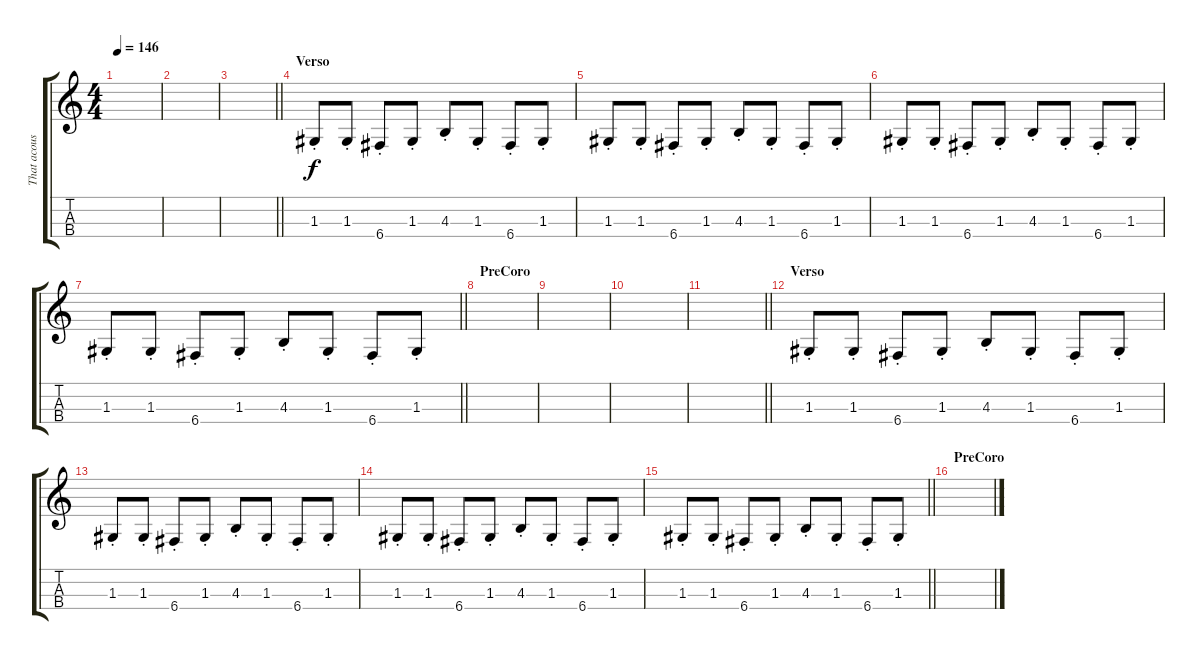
\track ("That acoustic bass thing" "That acous") {instrument acousticbass}
\staff {score tabs}
\tuning (A3 D3 G2 C2) {hide}
\ts (4 4)
\tempo 146
\clef g2
\ks c
|
|
\barLineRight lightlight
|
\section ("" "Verso")
1.3{st}.8 1.3{st}.8 6.4{st}.8 1.3{st}.8 4.3{st}.8 1.3{st}.8 6.4{st}.8 1.3{st}.8 |
1.3{st}.8 1.3{st}.8 6.4{st}.8 1.3{st}.8 4.3{st}.8 1.3{st}.8 6.4{st}.8 1.3{st}.8 |
1.3{st}.8 1.3{st}.8 6.4{st}.8 1.3{st}.8 4.3{st}.8 1.3{st}.8 6.4{st}.8 1.3{st}.8 |
\barLineRight lightlight
1.3{st}.8 1.3{st}.8 6.4{st}.8 1.3{st}.8 4.3{st}.8 1.3{st}.8 6.4{st}.8 1.3{st}.8 |
\section ("" "PreCoro")
|
|
|
\barLineRight lightlight
|
\section ("" "Verso")
1.3{st}.8 1.3{st}.8 6.4{st}.8 1.3{st}.8 4.3{st}.8 1.3{st}.8 6.4{st}.8 1.3{st}.8 |
1.3{st}.8 1.3{st}.8 6.4{st}.8 1.3{st}.8 4.3{st}.8 1.3{st}.8 6.4{st}.8 1.3{st}.8 |
1.3{st}.8 1.3{st}.8 6.4{st}.8 1.3{st}.8 4.3{st}.8 1.3{st}.8 6.4{st}.8 1.3{st}.8 |
\barLineRight lightlight
1.3{st}.8 1.3{st}.8 6.4{st}.8 1.3{st}.8 4.3{st}.8 1.3{st}.8 6.4{st}.8 1.3{st}.8 |
\section ("" "PreCoro")
